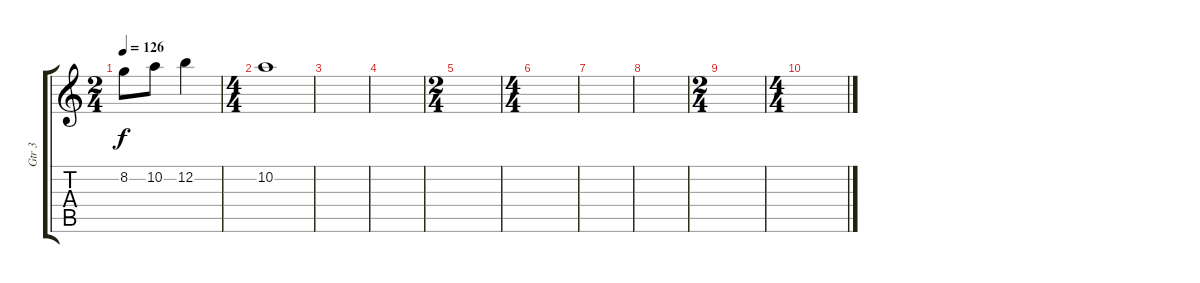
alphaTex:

\track ("Gtr 3" "Gtr 3") {instrument electricguitarjazz}
\staff {score tabs}
\tuning (E4 B3 G3 D3 A2 E2) {hide}
\ts (2 4)
\tempo 126
\clef g2
\ks c
8.2.8{dy f} 10.2.8 12.2.4 |
\ts (4 4)
10.2.1 |
|
|
\ts (2 4)
|
\ts (4 4)
|
|
|
\ts (2 4)
|
\ts (4 4)
